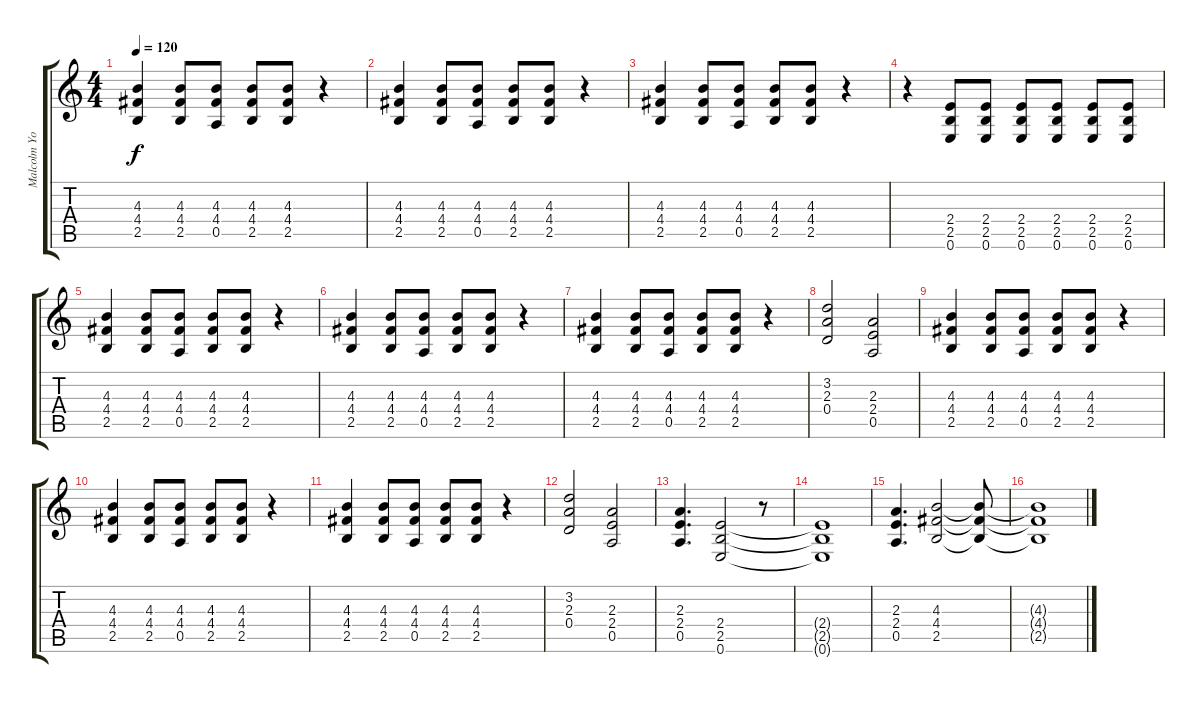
\track ("Malcolm Young - Rythmn Guitar" "Malcolm Yo") {instrument distortionguitar}
\staff {score tabs}
\tuning (E4 B3 G3 D3 A2 E2) {hide}
\ts (4 4)
\tempo 120
\clef g2
\ks c
(4.3 4.4 2.5).4{dy f} (4.3 4.4 2.5).8 (4.3 4.4 0.5).8 (4.3 4.4 2.5).8 (4.3 4.4 2.5).8 r.4 |
(4.3 4.4 2.5).4 (4.3 4.4 2.5).8 (4.3 4.4 0.5).8 (4.3 4.4 2.5).8 (4.3 4.4 2.5).8 r.4 |
(4.3 4.4 2.5).4 (4.3 4.4 2.5).8 (4.3 4.4 0.5).8 (4.3 4.4 2.5).8 (4.3 4.4 2.5).8 r.4 |
r.4 (2.4 2.5 0.6).8 (2.4 2.5 0.6).8 (2.4 2.5 0.6).8 (2.4 2.5 0.6).8 (2.4 2.5 0.6).8 (2.4 2.5 0.6).8 |
(4.3 4.4 2.5).4 (4.3 4.4 2.5).8 (4.3 4.4 0.5).8 (4.3 4.4 2.5).8 (4.3 4.4 2.5).8 r.4 |
(4.3 4.4 2.5).4 (4.3 4.4 2.5).8 (4.3 4.4 0.5).8 (4.3 4.4 2.5).8 (4.3 4.4 2.5).8 r.4 |
(4.3 4.4 2.5).4 (4.3 4.4 2.5).8 (4.3 4.4 0.5).8 (4.3 4.4 2.5).8 (4.3 4.4 2.5).8 r.4 |
(3.2 2.3 0.4).2 (2.3 2.4 0.5).2 |
(4.3 4.4 2.5).4 (4.3 4.4 2.5).8 (4.3 4.4 0.5).8 (4.3 4.4 2.5).8 (4.3 4.4 2.5).8 r.4 |
(4.3 4.4 2.5).4 (4.3 4.4 2.5).8 (4.3 4.4 0.5).8 (4.3 4.4 2.5).8 (4.3 4.4 2.5).8 r.4 |
(4.3 4.4 2.5).4 (4.3 4.4 2.5).8 (4.3 4.4 0.5).8 (4.3 4.4 2.5).8 (4.3 4.4 2.5).8 r.4 |
(3.2 2.3 0.4).2 (2.3 2.4 0.5).2 |
(2.3 2.4 0.5).4{d} (2.4 2.5 0.6).2 r.8 |
(2.4{t} 2.5{t} 0.6{t}).1 |
(2.3 2.4 0.5).4{d} (4.3 4.4 2.5).2 (4.3{t} 4.4{t} 2.5{t}).8 |
(4.3{t} 4.4{t} 2.5{t}).1
